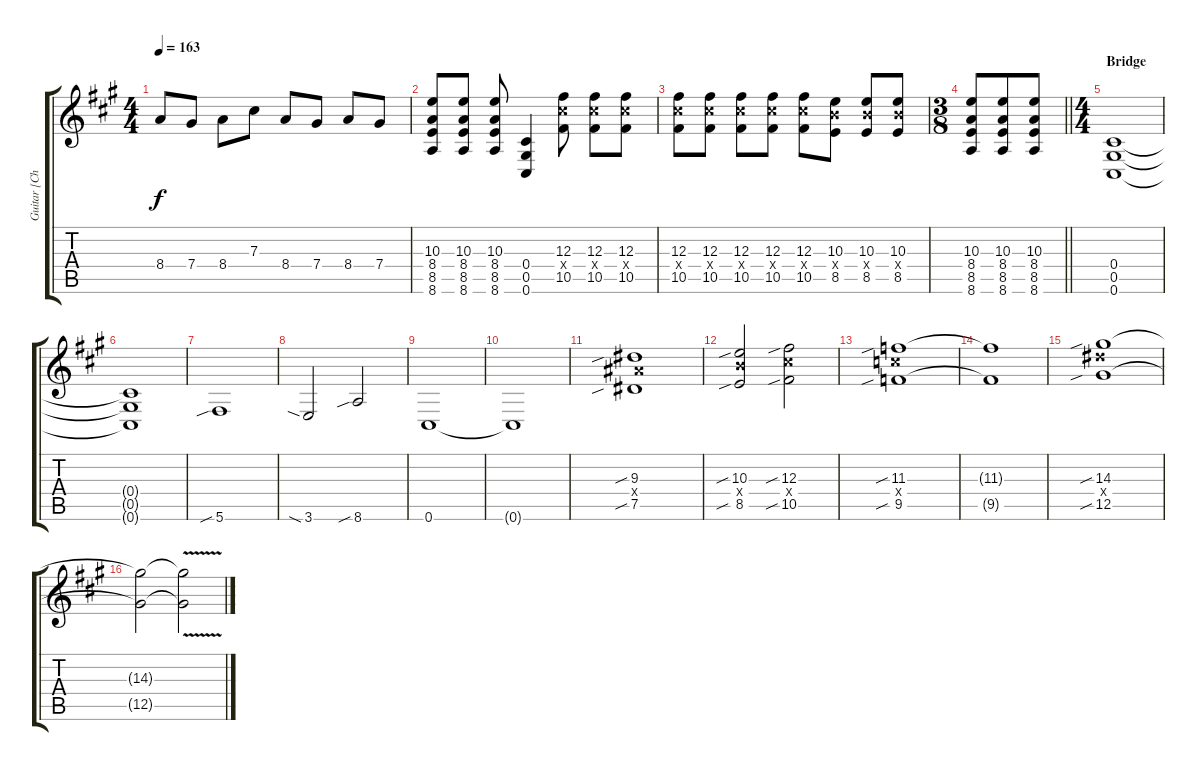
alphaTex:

\track ("Guitar [Chris Day] " "Guitar [Ch") {instrument distortionguitar}
\staff {score tabs}
\tuning (B3 Bb3 Gb3 Db3 Ab2 Db2) {hide}
\ts (4 4)
\tempo 163
\clef g2
\ks a
8.4.8{dy f} 7.4.8 8.4.8 7.3.8 8.4.8 7.4.8 8.4.8 7.4.8 |
(10.3 8.4 8.5 8.6).8 (10.3 8.4 8.5 8.6).8 (10.3 8.4 8.5 8.6).8 (0.4 0.5 0.6).4 (12.3 12.4{x} 10.5).8 (12.3 12.4{x} 10.5).8 (12.3 12.4{x} 10.5).8 |
(12.3 12.4{x} 10.5).8 (12.3 12.4{x} 10.5).8 (12.3 12.4{x} 10.5).8 (12.3 12.4{x} 10.5).8 (12.3 12.4{x} 10.5).8 (10.3 10.4{x} 8.5).8 (10.3 10.4{x} 8.5).8 (10.3 10.4{x} 8.5).8 |
\ts (3 8)
\barLineRight lightlight
(10.3 8.4 8.5 8.6).8 (10.3 8.4 8.5 8.6).8 (10.3 8.4 8.5 8.6).8 |
\ts (4 4)
\section ("" "Bridge")
(0.4 0.5 0.6).1 |
(0.4{t} 0.5{t} 0.6{t}).1 |
5.6{sib}.1 |
3.6{sia}.2 8.6{sib}.2 |
0.6.1 |
0.6{t}.1 |
(9.3{sib} 9.4{x} 7.5{sib}).1 |
(10.3{sib} 10.4{x} 8.5{sib}).2 (12.3{sib} 12.4{x} 10.5{sib}).2 |
(11.3{sib} 11.4{x} 9.5{sib}).1 |
(11.3{t} 9.5{t}).1 |
(14.3{sib} 14.4{x} 12.5{sib}).1 |
(14.3{t} 12.5{t}).2 (14.3{v t} 12.5{v t}).2
